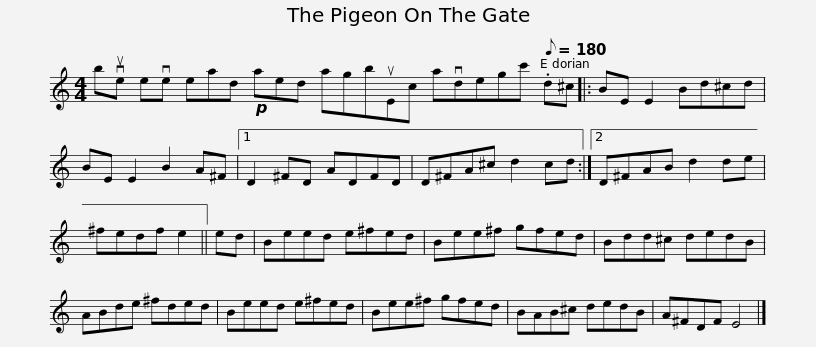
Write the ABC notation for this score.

X:1
L:1/8
M:4/4
I:linebreak $
K:C
V:1 treble
V:1
 bvue eve ead!p! aed agbuEc avdegc'[Q:1/8=180] .d^c |: BE E2 Bd^cd | BE E2 B2 A^F |1$ D2 ^FD ADFD | D^FA^c d2 cd :|2 %5
 D^FAB d2 de | ^fedf e2 || ed | Beed e^fed | Bee^f gfed |$ %10
 Bdd^c dedB | ABde ^fded | Beed e^fed | Bee^f gfed | BAB^c dedB | %15
 A^FDF E4 |] %16
